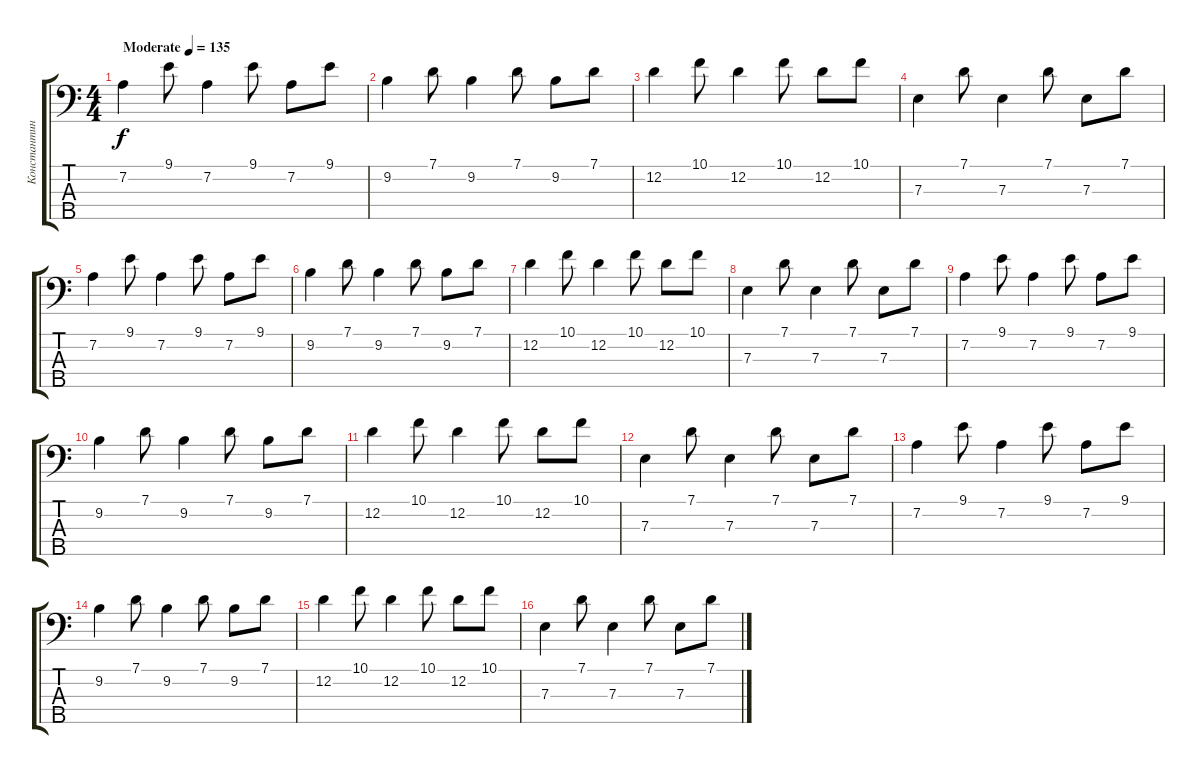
\track ("Константин Бекрев" "Константин") {instrument electricbasspick}
\staff {score tabs}
\tuning (G2 D2 A1 E1 B0) {hide}
\ts (4 4)
\tempo (135 "Moderate")
\clef f4
\ks c
7.2.4{dy f instrument electricbasspick} 9.1.8 7.2.4 9.1.8 7.2.8 9.1.8 |
9.2.4 7.1.8 9.2.4 7.1.8 9.2.8 7.1.8 |
12.2.4 10.1.8 12.2.4 10.1.8 12.2.8 10.1.8 |
7.3.4 7.1.8 7.3.4 7.1.8 7.3.8 7.1.8 |
7.2.4 9.1.8 7.2.4 9.1.8 7.2.8 9.1.8 |
9.2.4 7.1.8 9.2.4 7.1.8 9.2.8 7.1.8 |
12.2.4 10.1.8 12.2.4 10.1.8 12.2.8 10.1.8 |
7.3.4 7.1.8 7.3.4 7.1.8 7.3.8 7.1.8 |
7.2.4 9.1.8 7.2.4 9.1.8 7.2.8 9.1.8 |
9.2.4 7.1.8 9.2.4 7.1.8 9.2.8 7.1.8 |
12.2.4 10.1.8 12.2.4 10.1.8 12.2.8 10.1.8 |
7.3.4 7.1.8 7.3.4 7.1.8 7.3.8 7.1.8 |
7.2.4 9.1.8 7.2.4 9.1.8 7.2.8 9.1.8 |
9.2.4 7.1.8 9.2.4 7.1.8 9.2.8 7.1.8 |
12.2.4 10.1.8 12.2.4 10.1.8 12.2.8 10.1.8 |
7.3.4 7.1.8 7.3.4 7.1.8 7.3.8 7.1.8
